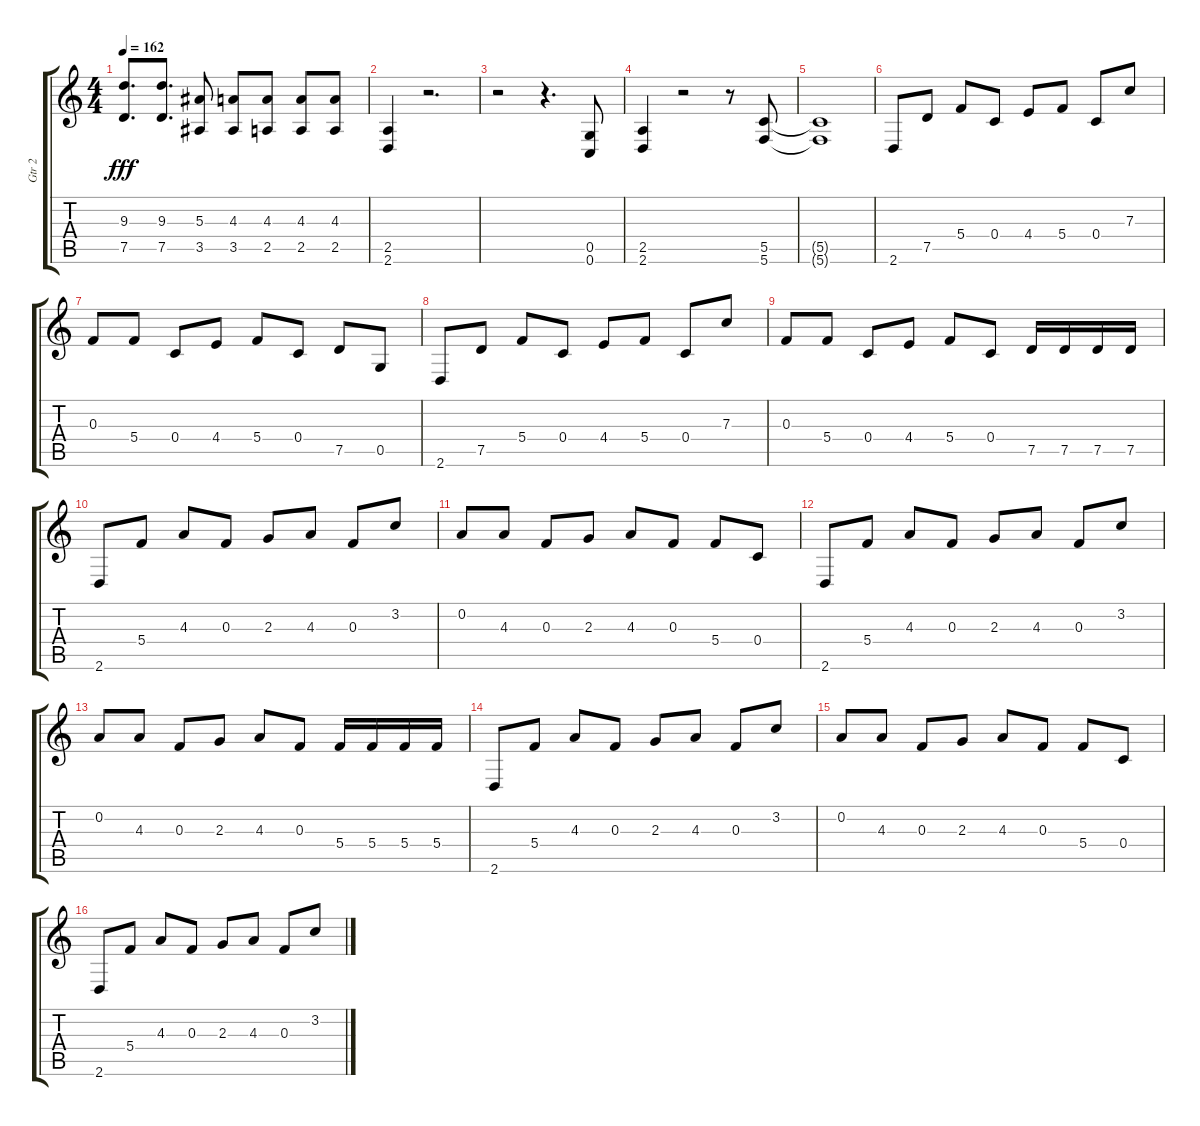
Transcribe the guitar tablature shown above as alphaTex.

\track ("Gtr 2" "Gtr 2") {instrument overdrivenguitar}
\staff {score tabs}
\tuning (D4 A3 F3 C3 G2 C2) {hide}
\ts (4 4)
\tempo 162
\clef g2
\ks c
(9.3 7.5).8{d dy fff} (9.3 7.5).8{d} (5.3 3.5).8 (4.3 3.5).8 (4.3 2.5).8 (4.3 2.5).8 (4.3 2.5).8 |
(2.5 2.6).4 r.2{d} |
r.2 r.4{d} (0.5 0.6).8 |
(2.5 2.6).4 r.2 r.8 (5.5 5.6).8 |
(5.5{t} 5.6{t}).1 |
2.6.8 7.5.8 5.4.8 0.4.8 4.4.8 5.4.8 0.4.8 7.3.8 |
0.3.8 5.4.8 0.4.8 4.4.8 5.4.8 0.4.8 7.5.8 0.5.8 |
2.6.8 7.5.8 5.4.8 0.4.8 4.4.8 5.4.8 0.4.8 7.3.8 |
0.3.8 5.4.8 0.4.8 4.4.8 5.4.8 0.4.8 7.5.16 7.5.16 7.5.16 7.5.16 |
2.6.8 5.4.8 4.3.8 0.3.8 2.3.8 4.3.8 0.3.8 3.2.8 |
0.2.8 4.3.8 0.3.8 2.3.8 4.3.8 0.3.8 5.4.8 0.4.8 |
2.6.8 5.4.8 4.3.8 0.3.8 2.3.8 4.3.8 0.3.8 3.2.8 |
0.2.8 4.3.8 0.3.8 2.3.8 4.3.8 0.3.8 5.4.16 5.4.16 5.4.16 5.4.16 |
2.6.8 5.4.8 4.3.8 0.3.8 2.3.8 4.3.8 0.3.8 3.2.8 |
0.2.8 4.3.8 0.3.8 2.3.8 4.3.8 0.3.8 5.4.8 0.4.8 |
2.6.8 5.4.8 4.3.8 0.3.8 2.3.8 4.3.8 0.3.8 3.2.8
